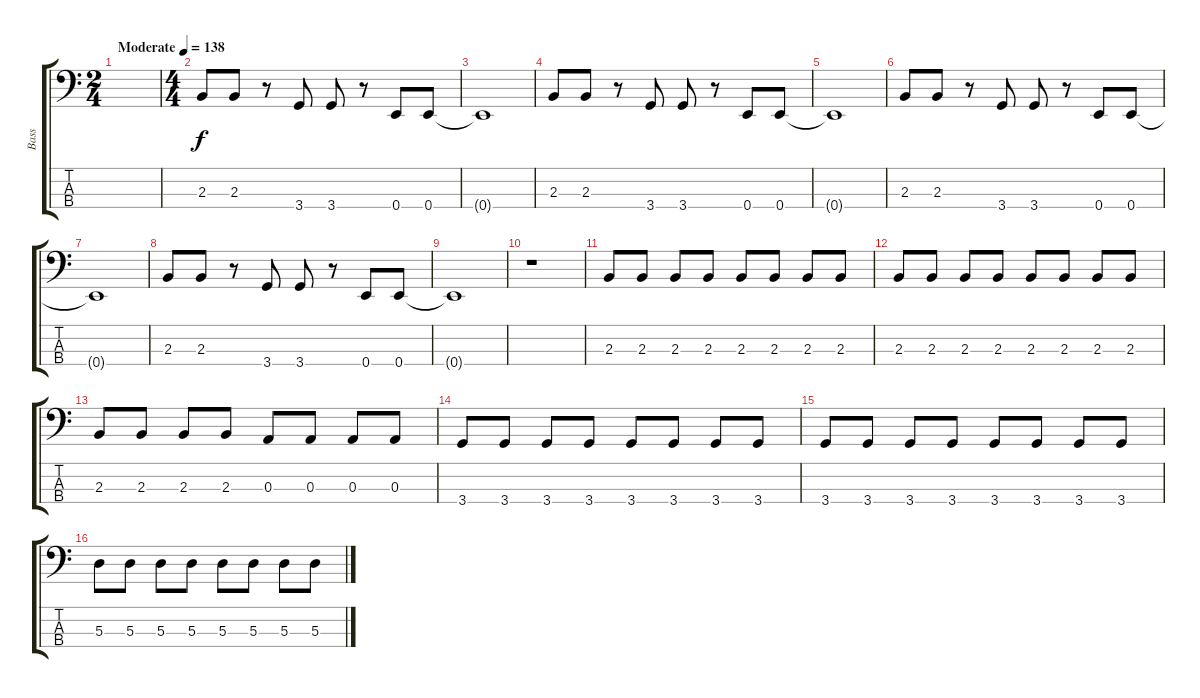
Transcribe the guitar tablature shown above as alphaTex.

\track ("Bass" "Bass") {instrument electricbassfinger}
\staff {score tabs}
\tuning (G2 D2 A1 E1) {hide}
\ts (2 4)
\tempo (138 "Moderate")
\clef f4
\ks c
|
\ts (4 4)
2.3.8 2.3.8 r.8 3.4.8 3.4.8 r.8 0.4.8 0.4.8 |
0.4{t}.1 |
2.3.8 2.3.8 r.8 3.4.8 3.4.8 r.8 0.4.8 0.4.8 |
0.4{t}.1 |
2.3.8 2.3.8 r.8 3.4.8 3.4.8 r.8 0.4.8 0.4.8 |
0.4{t}.1 |
2.3.8 2.3.8 r.8 3.4.8 3.4.8 r.8 0.4.8 0.4.8 |
0.4{t}.1 |
r.1 |
2.3.8 2.3.8 2.3.8 2.3.8 2.3.8 2.3.8 2.3.8 2.3.8 |
2.3.8 2.3.8 2.3.8 2.3.8 2.3.8 2.3.8 2.3.8 2.3.8 |
2.3.8 2.3.8 2.3.8 2.3.8 0.3.8 0.3.8 0.3.8 0.3.8 |
3.4.8 3.4.8 3.4.8 3.4.8 3.4.8 3.4.8 3.4.8 3.4.8 |
3.4.8 3.4.8 3.4.8 3.4.8 3.4.8 3.4.8 3.4.8 3.4.8 |
5.3.8 5.3.8 5.3.8 5.3.8 5.3.8 5.3.8 5.3.8 5.3.8
